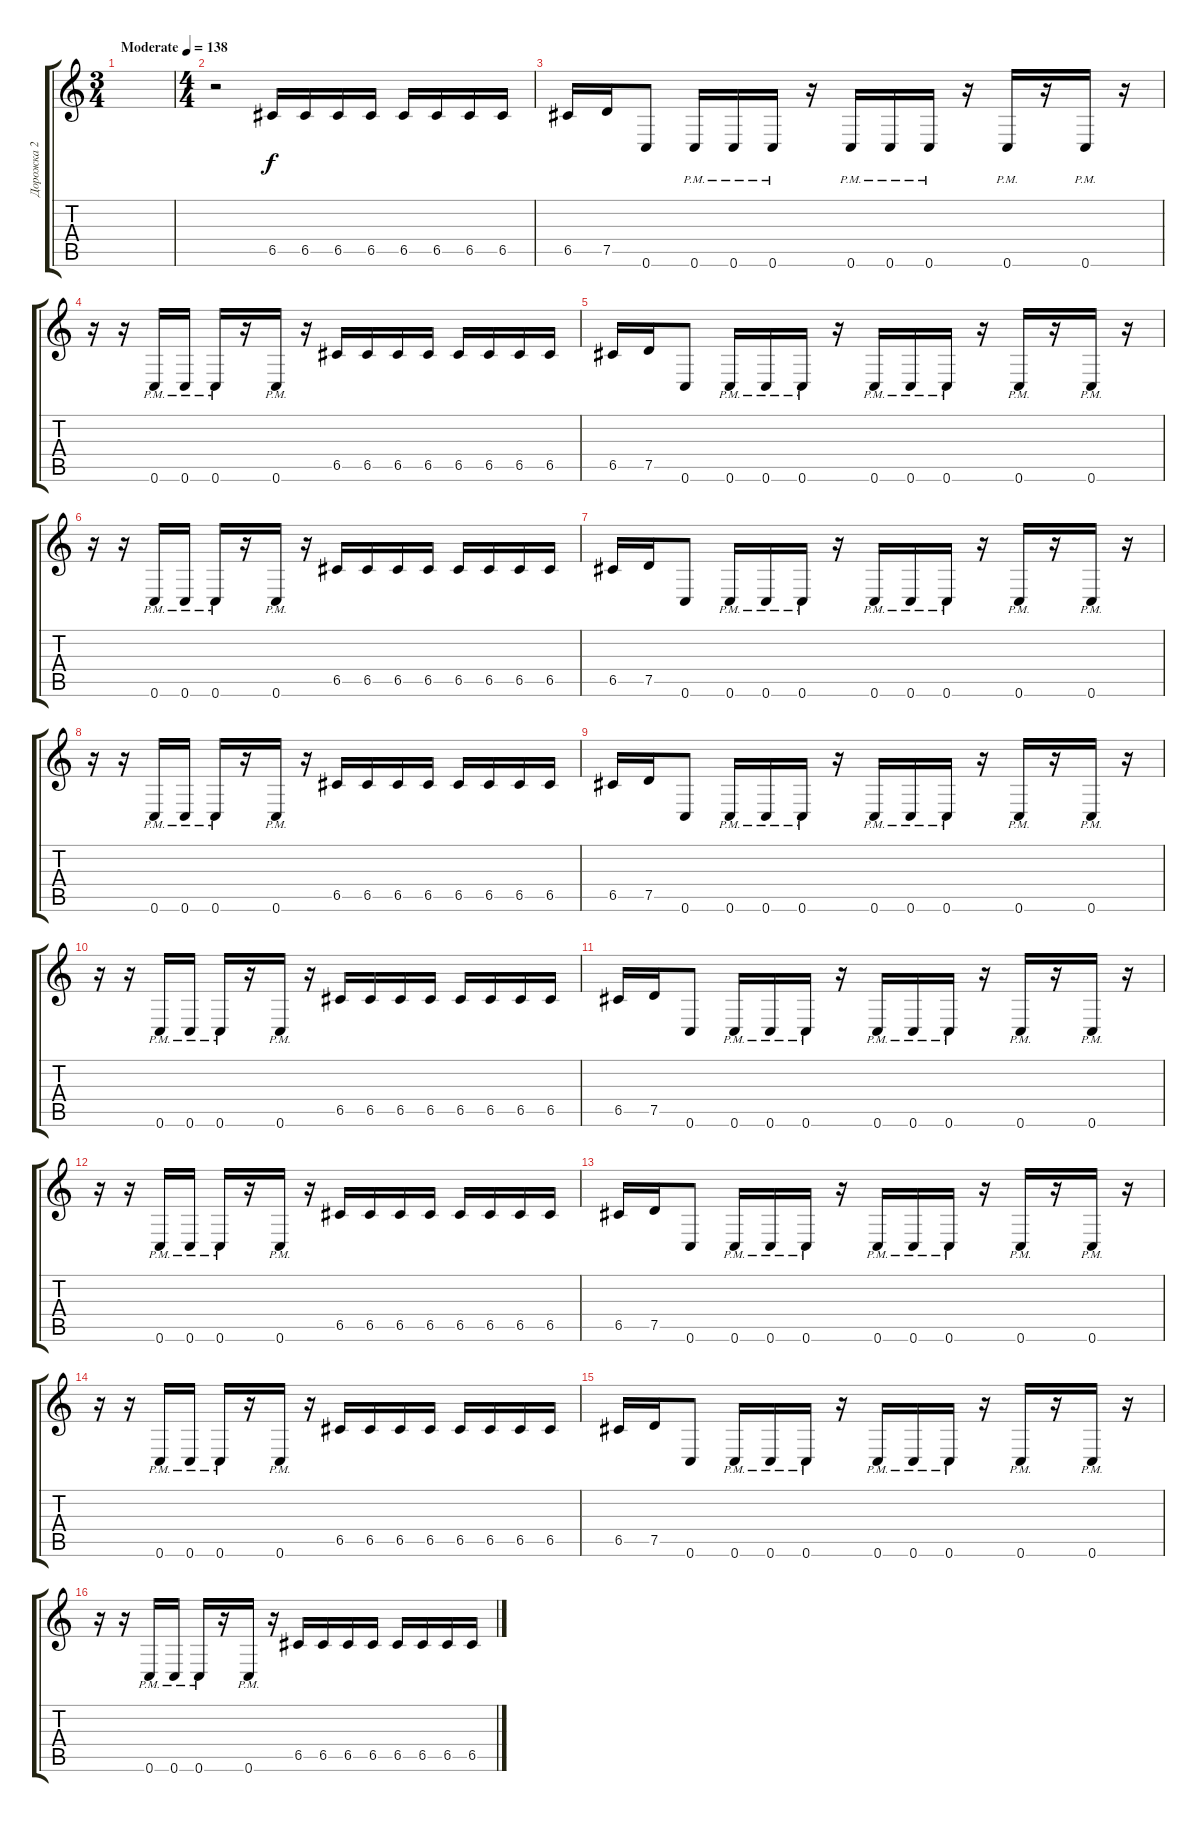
\track ("Дорожка 2" "Дорожка 2") {instrument distortionguitar}
\staff {score tabs}
\tuning (D4 A3 F3 C3 G2 C2) {hide}
\ts (3 4)
\tempo (138 "Moderate")
\clef g2
\ks c
|
\ts (4 4)
r.2 6.5.16 6.5.16 6.5.16 6.5.16 6.5.16 6.5.16 6.5.16 6.5.16 |
6.5.16 7.5.16 0.6.8 0.6{pm}.16 0.6{pm}.16 0.6{pm}.16 r.16 0.6{pm}.16 0.6{pm}.16 0.6{pm}.16 r.16 0.6{pm}.16 r.16 0.6{pm}.16 r.16 |
r.16 r.16 0.6{pm}.16 0.6{pm}.16 0.6{pm}.16 r.16 0.6{pm}.16 r.16 6.5.16 6.5.16 6.5.16 6.5.16 6.5.16 6.5.16 6.5.16 6.5.16 |
6.5.16 7.5.16 0.6.8 0.6{pm}.16 0.6{pm}.16 0.6{pm}.16 r.16 0.6{pm}.16 0.6{pm}.16 0.6{pm}.16 r.16 0.6{pm}.16 r.16 0.6{pm}.16 r.16 |
r.16 r.16 0.6{pm}.16 0.6{pm}.16 0.6{pm}.16 r.16 0.6{pm}.16 r.16 6.5.16 6.5.16 6.5.16 6.5.16 6.5.16 6.5.16 6.5.16 6.5.16 |
6.5.16 7.5.16 0.6.8 0.6{pm}.16 0.6{pm}.16 0.6{pm}.16 r.16 0.6{pm}.16 0.6{pm}.16 0.6{pm}.16 r.16 0.6{pm}.16 r.16 0.6{pm}.16 r.16 |
r.16 r.16 0.6{pm}.16 0.6{pm}.16 0.6{pm}.16 r.16 0.6{pm}.16 r.16 6.5.16 6.5.16 6.5.16 6.5.16 6.5.16 6.5.16 6.5.16 6.5.16 |
6.5.16 7.5.16 0.6.8 0.6{pm}.16 0.6{pm}.16 0.6{pm}.16 r.16 0.6{pm}.16 0.6{pm}.16 0.6{pm}.16 r.16 0.6{pm}.16 r.16 0.6{pm}.16 r.16 |
r.16 r.16 0.6{pm}.16 0.6{pm}.16 0.6{pm}.16 r.16 0.6{pm}.16 r.16 6.5.16 6.5.16 6.5.16 6.5.16 6.5.16 6.5.16 6.5.16 6.5.16 |
6.5.16 7.5.16 0.6.8 0.6{pm}.16 0.6{pm}.16 0.6{pm}.16 r.16 0.6{pm}.16 0.6{pm}.16 0.6{pm}.16 r.16 0.6{pm}.16 r.16 0.6{pm}.16 r.16 |
r.16 r.16 0.6{pm}.16 0.6{pm}.16 0.6{pm}.16 r.16 0.6{pm}.16 r.16 6.5.16 6.5.16 6.5.16 6.5.16 6.5.16 6.5.16 6.5.16 6.5.16 |
6.5.16 7.5.16 0.6.8 0.6{pm}.16 0.6{pm}.16 0.6{pm}.16 r.16 0.6{pm}.16 0.6{pm}.16 0.6{pm}.16 r.16 0.6{pm}.16 r.16 0.6{pm}.16 r.16 |
r.16 r.16 0.6{pm}.16 0.6{pm}.16 0.6{pm}.16 r.16 0.6{pm}.16 r.16 6.5.16 6.5.16 6.5.16 6.5.16 6.5.16 6.5.16 6.5.16 6.5.16 |
6.5.16 7.5.16 0.6.8 0.6{pm}.16 0.6{pm}.16 0.6{pm}.16 r.16 0.6{pm}.16 0.6{pm}.16 0.6{pm}.16 r.16 0.6{pm}.16 r.16 0.6{pm}.16 r.16 |
r.16 r.16 0.6{pm}.16 0.6{pm}.16 0.6{pm}.16 r.16 0.6{pm}.16 r.16 6.5.16 6.5.16 6.5.16 6.5.16 6.5.16 6.5.16 6.5.16 6.5.16
